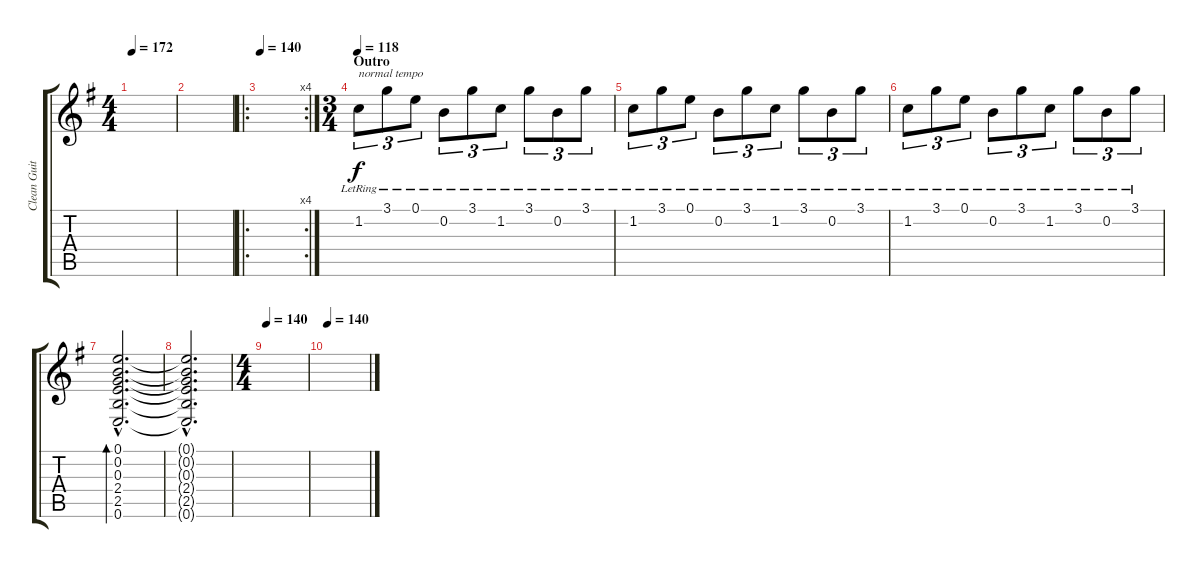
\track ("Clean Guitar" "Clean Guit") {instrument electricguitarclean}
\staff {score tabs}
\tuning (E4 B3 G3 D3 A2 E2) {hide}
\ts (4 4)
\tempo 172
\clef g2
\ks eminor
|
|
\ro
\rc 4
\tempo 140
|
\ts (3 4)
\section ("" "Outro")
\tempo 118
1.2{lr}.8{tu (3 2) txt "normal tempo"} 3.1{lr}.8{tu (3 2)} 0.1{lr}.8{tu (3 2)} 0.2{lr}.8{tu (3 2)} 3.1{lr}.8{tu (3 2)} 1.2{lr}.8{tu (3 2)} 3.1{lr}.8{tu (3 2)} 0.2{lr}.8{tu (3 2)} 3.1{lr}.8{tu (3 2)} |
1.2{lr}.8{tu (3 2)} 3.1{lr}.8{tu (3 2)} 0.1{lr}.8{tu (3 2)} 0.2{lr}.8{tu (3 2)} 3.1{lr}.8{tu (3 2)} 1.2{lr}.8{tu (3 2)} 3.1{lr}.8{tu (3 2)} 0.2{lr}.8{tu (3 2)} 3.1{lr}.8{tu (3 2)} |
1.2{lr}.8{tu (3 2)} 3.1{lr}.8{tu (3 2)} 0.1{lr}.8{tu (3 2)} 0.2{lr}.8{tu (3 2)} 3.1{lr}.8{tu (3 2)} 1.2{lr}.8{tu (3 2)} 3.1{lr}.8{tu (3 2)} 0.2{lr}.8{tu (3 2)} 3.1{lr}.8{tu (3 2)} |
(0.1{hac} 0.2{hac} 0.3{hac} 2.4{hac} 2.5{hac} 0.6{hac}).2{d bd 480} |
(0.1{hac t} 0.2{hac t} 0.3{hac t} 2.4{hac t} 2.5{hac t} 0.6{hac t}).2{d} |
\ts (4 4)
\tempo 140
|
\tempo 140
